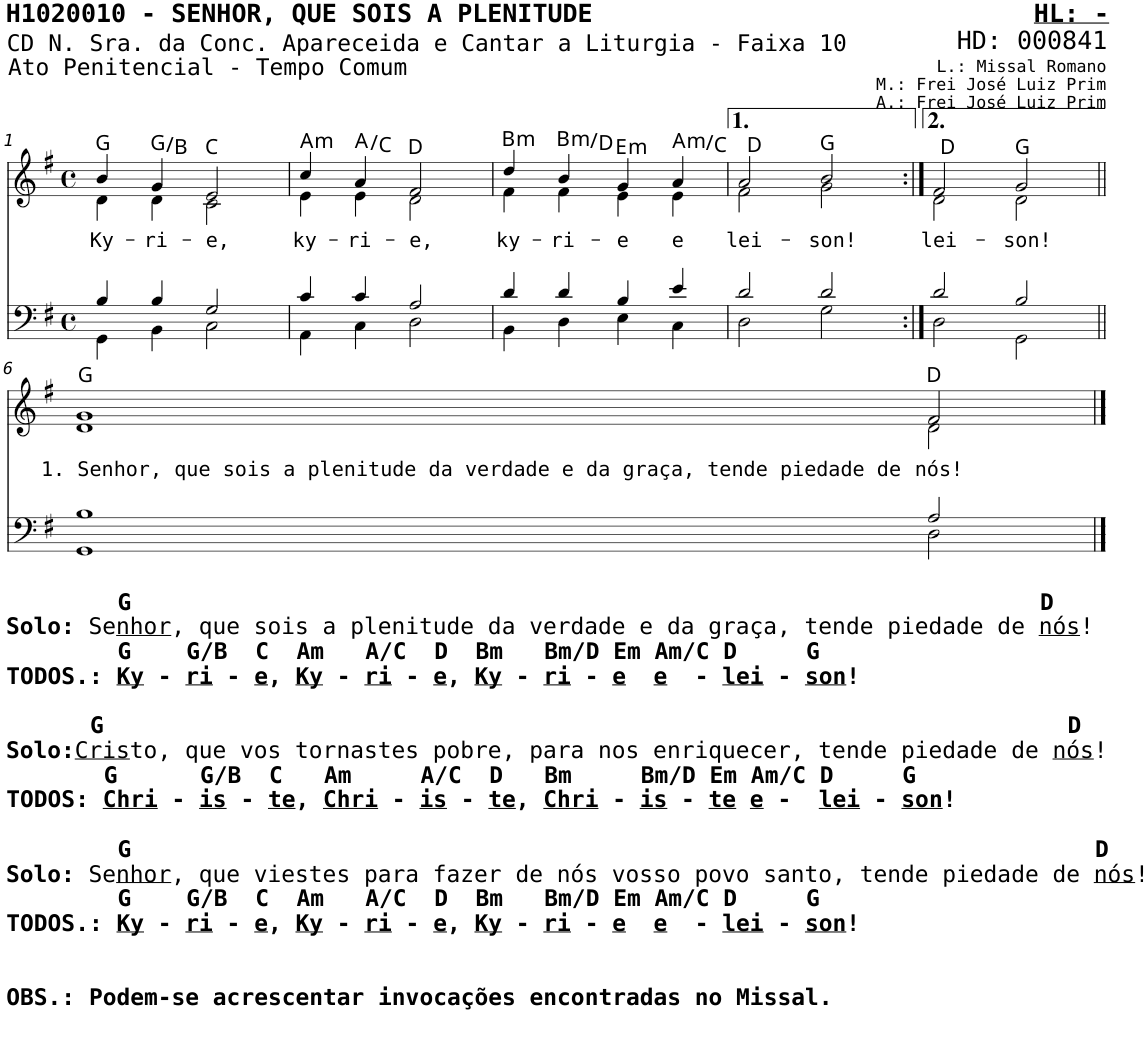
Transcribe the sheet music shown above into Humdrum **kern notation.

**kern	**kern	**text	**harte
*part2	*part1	*part1	*part1
*staff2	*staff1	*staff1	*
*I"Homens	*I"Mulheres	*	*
*stria5	*stria5	*	*
*clefF4	*clefG2	*	*
*k[f#]	*k[f#]	*	*
*M4/4	*M4/4	*	*
*met(c)	*met(c)	*	*
=1	=1	=1	=1
*^	*	*	*
*	*^	*	*	*
!	!	!	!	!LO:LY:b	!
*	*	*	*^	*	*
1ryy	4B/	4GG\	4b/	4d\	Ky-	G:maj
!	!	!	!	!	!LO:LY:b	!
.	4B/	4BB\	4g/	4d\	-ri-	G:maj/3
!	!	!	!	!	!LO:LY:b	!
.	2G/	2C\	2e/	2c\	-e,	C:maj
=2	=2	=2	=2	=2	=2	=2
!	!	!	!	!	!LO:LY:b	!LO:H:kt=m
1ryy	4c/	4AA\	4cc/	4e\	ky-	A:min
!	!	!	!	!	!LO:LY:b	!
.	4c/	4C\	4a/	4e\	-ri-	A:maj/b3
!	!	!	!	!	!LO:LY:b	!
.	2A/	2D\	2f#/	2d\	-e,	D:maj
=3	=3	=3	=3	=3	=3	=3
!	!	!	!	!	!LO:LY:b	!LO:H:kt=m
1ryy	4d/	4BB\	4dd/	4f#\	ky-	B:min
!	!	!	!	!	!LO:LY:b	!LO:H:kt=m
.	4d/	4D\	4b/	4f#\	-ri-	B:min/b3
!	!	!	!	!	!LO:LY:b	!LO:H:kt=m
.	4B/	4E\	4g/	4e\	-e	E:min
!	!	!	!	!	!LO:LY:b	!LO:H:kt=m
.	4e/	4C\	4a/	4e\	e	A:min/b3
=4	=4	=4	=4	=4	=4	=4
!	!	!	!	!	!LO:LY:b	!
1ryy	2d/	2D\	2a/	2f#\	lei-	D:maj
!	!	!	!	!	!LO:LY:b	!
.	2d/	2G\	2b/	2g\	-son!	G:maj
=5:|!	=5:|!	=5:|!	=5:|!	=5:|!	=5:|!	=5:|!
!	!	!	!	!	!LO:LY:b	!
1ryy	2d/	2D\	2f#/	2d\	lei-	D:maj
!	!	!	!	!	!LO:LY:b	!
.	2B/	2GG\	2g/	2d\	-son!	G:maj
!!LO:LB:g=z	!!
=6||	=6||	=6||	=6||	=6||	=6||	=6||
!LO:TX:b:B:t=G                                                                  D	!	!	!	!	!	!
!LO:TX:b:t=Solo&colon;	!	!	!	!	!	!
!LO:TX:b:t=Se	!	!	!	!	!	!
!LO:TX:b:t=nhor	!	!	!	!	!	!
!LO:TX:b:t=, que sois a plenitude da verdade e da graça, tende piedade de	!	!	!	!	!	!
!LO:TX:b:t=nós	!	!	!	!	!	!
!LO:TX:b:t=!	!	!	!	!	!	!
!LO:TX:b:B:t=G    G/B  C  Am   A/C  D  Bm   Bm/D Em Am/C D     G	!	!	!	!	!	!
!LO:TX:b:t=TODOS.&colon;	!	!	!	!	!	!
!LO:TX:b:t=Ky	!	!	!	!	!	!
!LO:TX:b:t=-	!	!	!	!	!	!
!LO:TX:b:t=ri	!	!	!	!	!	!
!LO:TX:b:t=-	!	!	!	!	!	!
!LO:TX:b:t=e	!	!	!	!	!	!
!LO:TX:b:t=,	!	!	!	!	!	!
!LO:TX:b:t=Ky	!	!	!	!	!	!
!LO:TX:b:t=-	!	!	!	!	!	!
!LO:TX:b:t=ri	!	!	!	!	!	!
!LO:TX:b:t=-	!	!	!	!	!	!
!LO:TX:b:t=e	!	!	!	!	!	!
!LO:TX:b:t=,	!	!	!	!	!	!
!LO:TX:b:t=Ky	!	!	!	!	!	!
!LO:TX:b:t=-	!	!	!	!	!	!
!LO:TX:b:t=ri	!	!	!	!	!	!
!LO:TX:b:t=-	!	!	!	!	!	!
!LO:TX:b:t=e	!	!	!	!	!	!
!LO:TX:b:t=e	!	!	!	!	!	!
!LO:TX:b:t=-	!	!	!	!	!	!
!LO:TX:b:t=lei	!	!	!	!	!	!
!LO:TX:b:t=-	!	!	!	!	!	!
!LO:TX:b:t=son	!	!	!	!	!	!
!LO:TX:b:t=!	!	!	!	!	!	!
!LO:TX:b:t=G                                                                      D	!	!	!	!	!	!
!LO:TX:b:t=Solo&colon;	!	!	!	!	!	!
!LO:TX:b:t=Cris	!	!	!	!	!	!
!LO:TX:b:t=to, que vos tornastes pobre, para nos enriquecer, tende piedade de	!	!	!	!	!	!
!LO:TX:b:t=nós	!	!	!	!	!	!
!LO:TX:b:t=!	!	!	!	!	!	!
!LO:TX:b:B:t=G      G/B  C   Am     A/C  D   Bm     Bm/D Em Am/C D     G	!	!	!	!	!	!
!LO:TX:b:t=TODOS&colon;	!	!	!	!	!	!
!LO:TX:b:t=Chri	!	!	!	!	!	!
!LO:TX:b:t=-	!	!	!	!	!	!
!LO:TX:b:t=is	!	!	!	!	!	!
!LO:TX:b:t=-	!	!	!	!	!	!
!LO:TX:b:t=te	!	!	!	!	!	!
!LO:TX:b:t=,	!	!	!	!	!	!
!LO:TX:b:t=Chri	!	!	!	!	!	!
!LO:TX:b:t=-	!	!	!	!	!	!
!LO:TX:b:t=is	!	!	!	!	!	!
!LO:TX:b:t=-	!	!	!	!	!	!
!LO:TX:b:t=te	!	!	!	!	!	!
!LO:TX:b:t=,	!	!	!	!	!	!
!LO:TX:b:t=Chri	!	!	!	!	!	!
!LO:TX:b:t=-	!	!	!	!	!	!
!LO:TX:b:t=is	!	!	!	!	!	!
!LO:TX:b:t=-	!	!	!	!	!	!
!LO:TX:b:t=te	!	!	!	!	!	!
!LO:TX:b:t=e	!	!	!	!	!	!
!LO:TX:b:t=-	!	!	!	!	!	!
!LO:TX:b:t=lei	!	!	!	!	!	!
!LO:TX:b:t=-	!	!	!	!	!	!
!LO:TX:b:t=son	!	!	!	!	!	!
!LO:TX:b:t=!	!	!	!	!	!	!
!LO:TX:b:t=G                                                                      D	!	!	!	!	!	!
!LO:TX:b:t=Solo&colon;	!	!	!	!	!	!
!LO:TX:b:t=Se	!	!	!	!	!	!
!LO:TX:b:t=nhor	!	!	!	!	!	!
!LO:TX:b:t=, que viestes para fazer de nós vosso povo santo, tende piedade de	!	!	!	!	!	!
!LO:TX:b:t=nós	!	!	!	!	!	!
!LO:TX:b:t=!	!	!	!	!	!	!
!LO:TX:b:B:t=G    G/B  C  Am   A/C  D  Bm   Bm/D Em Am/C D     G	!	!	!	!	!	!
!LO:TX:b:t=TODOS.&colon;	!	!	!	!	!	!
!LO:TX:b:t=Ky	!	!	!	!	!	!
!LO:TX:b:t=-	!	!	!	!	!	!
!LO:TX:b:t=ri	!	!	!	!	!	!
!LO:TX:b:t=-	!	!	!	!	!	!
!LO:TX:b:t=e	!	!	!	!	!	!
!LO:TX:b:t=,	!	!	!	!	!	!
!LO:TX:b:t=Ky	!	!	!	!	!	!
!LO:TX:b:t=-	!	!	!	!	!	!
!LO:TX:b:t=ri	!	!	!	!	!	!
!LO:TX:b:t=-	!	!	!	!	!	!
!LO:TX:b:t=e	!	!	!	!	!	!
!LO:TX:b:t=,	!	!	!	!	!	!
!LO:TX:b:t=Ky	!	!	!	!	!	!
!LO:TX:b:t=-	!	!	!	!	!	!
!LO:TX:b:t=ri	!	!	!	!	!	!
!LO:TX:b:t=-	!	!	!	!	!	!
!LO:TX:b:t=e	!	!	!	!	!	!
!LO:TX:b:t=e	!	!	!	!	!	!
!LO:TX:b:t=-	!	!	!	!	!	!
!LO:TX:b:t=lei	!	!	!	!	!	!
!LO:TX:b:t=-	!	!	!	!	!	!
!LO:TX:b:t=son	!	!	!	!	!	!
!LO:TX:b:t=!	!	!	!	!	!	!
!LO:TX:b:t=OBS.&colon; Podem-se acrescentar invocações encontradas no Missal.	!	!	!	!	!	!
!	!	!	!	!	!LO:LY:b	!
1ryy	1B	1GG	1g	1d	1. Senhor, que sois a plenitude da verdade e da graça, tende piedade de	G:maj
!	!	!	!	!	!LO:LY:b	!
2ryy	2A/	2D\	2f#/	2d\	nós!	D:maj
*v	*v	*v	*	*	*	*
*	*v	*v	*	*
==	==	==	==
*-	*-	*-	*-
